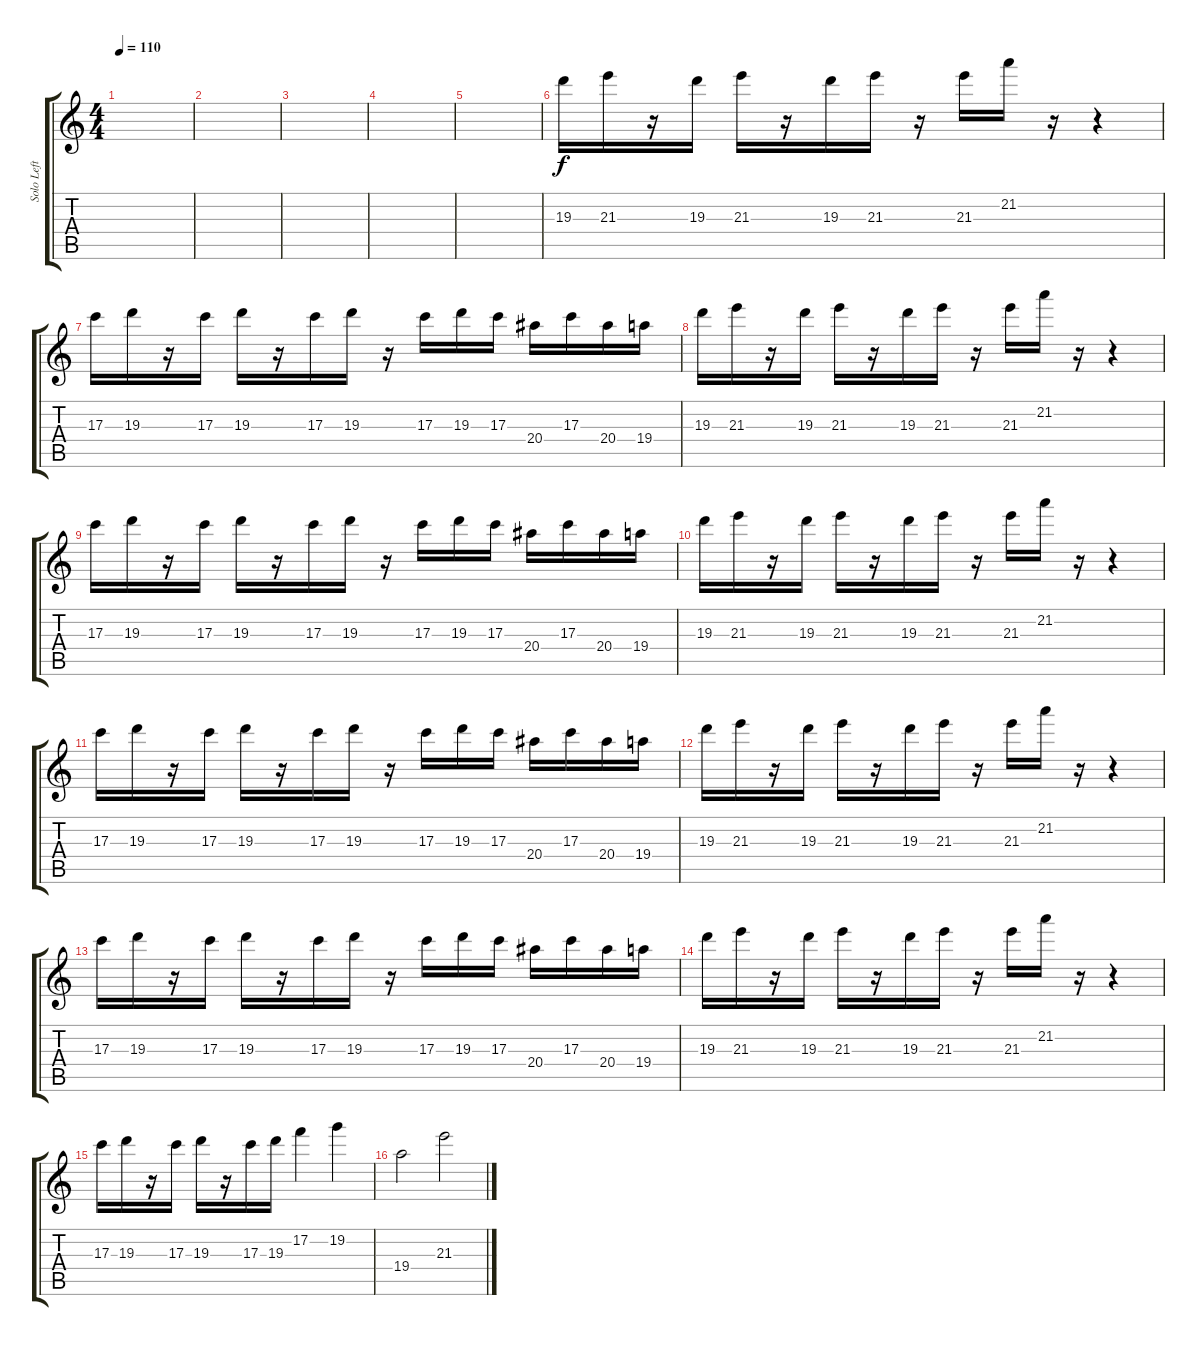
\track ("Solo Left" "Solo Left") {instrument distortionguitar}
\staff {score tabs}
\tuning (F4 C4 G3 D3 A2 E2) {hide}
\ts (4 4)
\tempo 110
\clef g2
\ks c
|
|
|
|
|
19.3.16 21.3.16 r.16 19.3.16 21.3.16 r.16 19.3.16 21.3.16 r.16 21.3.16 21.2.16 r.16 r.4 |
17.3.16 19.3.16 r.16 17.3.16 19.3.16 r.16 17.3.16 19.3.16 r.16 17.3.16 19.3.16 17.3.16 20.4.16 17.3.16 20.4.16 19.4.16 |
19.3.16 21.3.16 r.16 19.3.16 21.3.16 r.16 19.3.16 21.3.16 r.16 21.3.16 21.2.16 r.16 r.4 |
17.3.16 19.3.16 r.16 17.3.16 19.3.16 r.16 17.3.16 19.3.16 r.16 17.3.16 19.3.16 17.3.16 20.4.16 17.3.16 20.4.16 19.4.16 |
19.3.16 21.3.16 r.16 19.3.16 21.3.16 r.16 19.3.16 21.3.16 r.16 21.3.16 21.2.16 r.16 r.4 |
17.3.16 19.3.16 r.16 17.3.16 19.3.16 r.16 17.3.16 19.3.16 r.16 17.3.16 19.3.16 17.3.16 20.4.16 17.3.16 20.4.16 19.4.16 |
19.3.16 21.3.16 r.16 19.3.16 21.3.16 r.16 19.3.16 21.3.16 r.16 21.3.16 21.2.16 r.16 r.4 |
17.3.16 19.3.16 r.16 17.3.16 19.3.16 r.16 17.3.16 19.3.16 r.16 17.3.16 19.3.16 17.3.16 20.4.16 17.3.16 20.4.16 19.4.16 |
19.3.16 21.3.16 r.16 19.3.16 21.3.16 r.16 19.3.16 21.3.16 r.16 21.3.16 21.2.16 r.16 r.4 |
17.3.16 19.3.16 r.16 17.3.16 19.3.16 r.16 17.3.16 19.3.16 17.2.4 19.2.4 |
19.4.2 21.3.2
